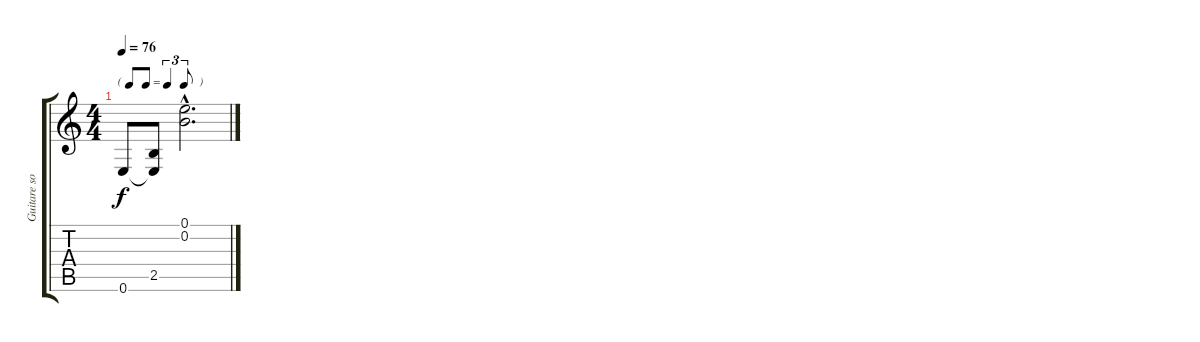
\track ("Guitare solo" "Guitare so") {instrument electricguitarjazz}
\staff {score tabs}
\tuning (E4 B3 G3 D3 A2 E2) {hide}
\ts (4 4)
\tf triplet8th
\tempo 76
\clef g2
\ks c
0.6.8{dy f} (2.5 0.6{t}).8 (0.1{hac} 0.2{hac}).2{d}
